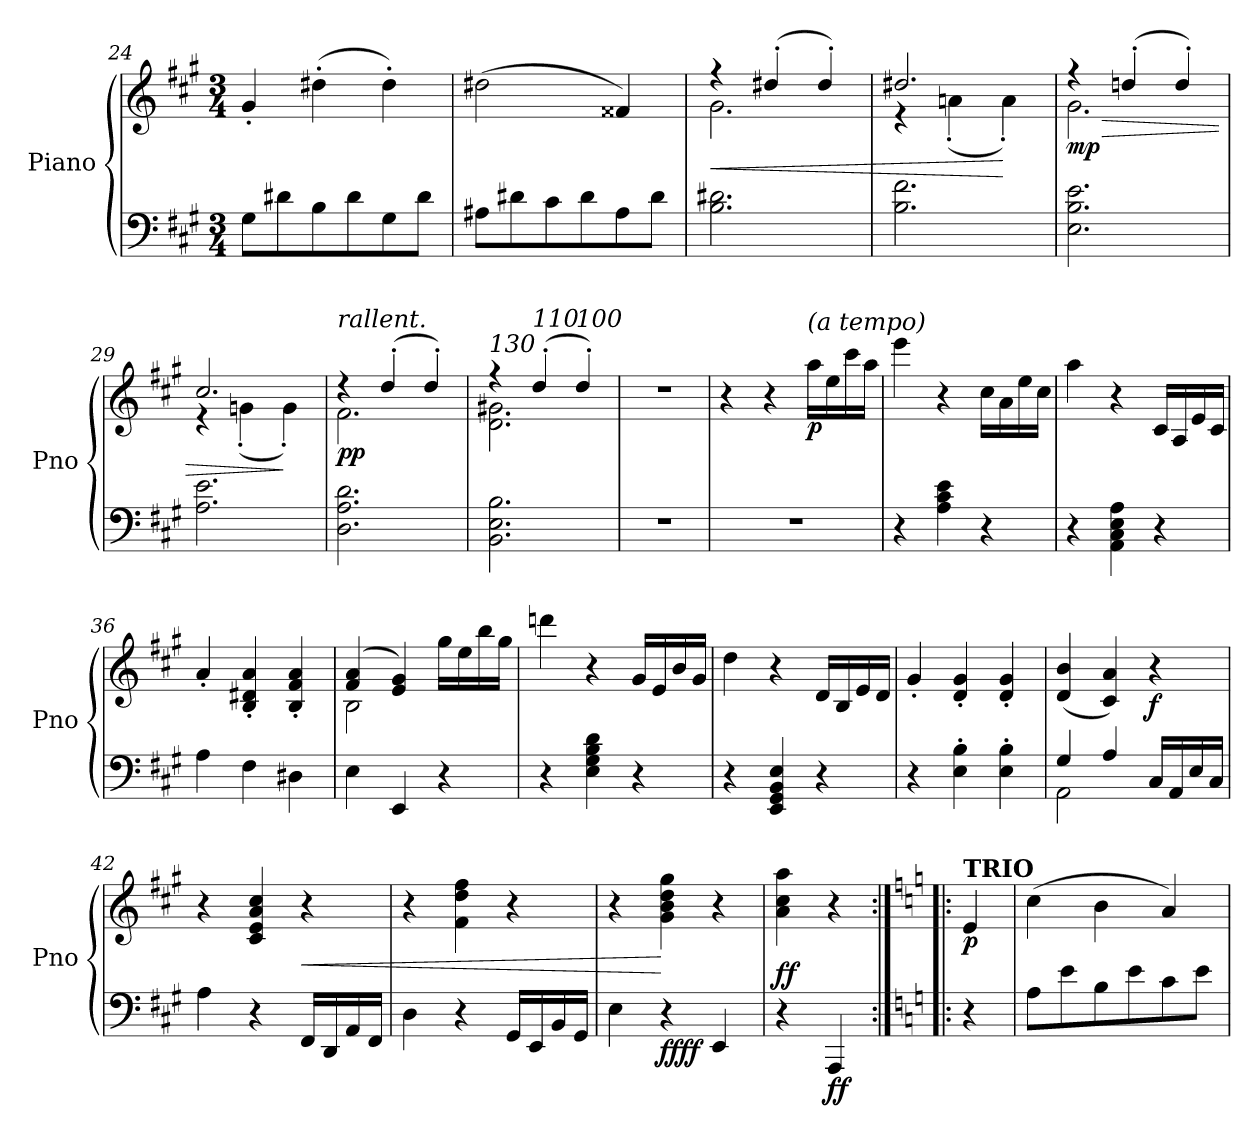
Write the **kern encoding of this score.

**kern	**kern	**dynam
*part1	*part1	*part1
*staff2	*staff1	*staff1/2
*I"Piano	*	*
*I'Pno	*	*
*clefF4	*clefG2	*
*k[f#c#g#]	*k[f#c#g#]	*
*M3/4	*M3/4	*
=24	=24	=24
8G#\L	4g#'/	.
8d#X\	.	.
8B\	(4dd#X'\	.
8d#\	.	.
8G#\	4dd#'\)	.
8d#\J	.	.
!!LO:LB:g=z
=25	=25	=25
8A#X\L	(2dd#X\	.
8d#X\	.	.
8c#\	.	.
8d#\	.	.
8A#\	4f##X/)	.
8d#\J	.	.
=26	=26	=26
!	!	!LO:HP:b
*	*^	*
2.B\ 2.d#X\	4r	2.g#\	<
.	(4dd#X'/	.	.
.	4dd#'/)	.	.
=27	=27	=27	=27
2.B\ 2.f#\	2.dd#X/	4r	.
.	.	(>4an'\	.
.	.	4a'\)	[
=28	=28	=28	=28
!	!	!	!LO:HP:b
!	!	!	!LO:DY:n=1:b
2.E\ 2.B\ 2.e\	4r	2.g#\	> mp
.	(4ddn'/	.	.
.	4dd'/)	.	.
=29	=29	=29	=29
2.A\ 2.e\	2.cc#/	4r	.
.	.	(>4gn'\	.
.	.	4g'\)	]
=30	=30	=30	=30
!	!LO:TX:a:i:t=rallent.	!	!
!	!	!	!LO:DY:b
2.D\ 2.A\ 2.d\	4r	2.f#\	pp
.	(4dd'/	.	.
.	4dd'/)	.	.
=31	=31	=31	=31
!	!LO:TX:a:i:t=130	!	!
2.BB\ 2.E\ 2.B\	4r	2.d\ 2.g#X\	.
!	!LO:TX:a:i:t=110	!	!
.	(4dd'/	.	.
!	!LO:TX:a:i:t=100	!	!
.	4dd'/)	.	.
*	*v	*v	*
=32	=32	=32
2.r	2.r	.
!!LO:PB:g=z
=33	=33	=33
2.r	4r	.
.	4r	.
!	!LO:TX:a:i:t=(a tempo)	!
!	!	!LO:DY:b
.	16aa\LL	p
.	16ee\	.
.	16ccc#\	.
.	16aa\JJ	.
=34	=34	=34
4r	4eee\	.
4A\ 4c#\ 4e\	4r	.
4r	16cc#\LL	.
.	16a\	.
.	16ee\	.
.	16cc#\JJ	.
=35	=35	=35
4r	4aa\	.
4AA\ 4C#\ 4E\ 4A\	4r	.
4r	16c#/LL	.
.	16A/	.
.	16e/	.
.	16c#/JJ	.
=36	=36	=36
4A\	4a'/	.
4F#\	4B/' 4d#X/' 4a/'	.
4D#X\	4B/' 4f#/' 4a/'	.
=37	=37	=37
*	*^	*
4E\	(4f#/ 4a/	2B\	.
4EE/	4e/ 4g#/)	.	.
4r	16gg#\LL	4ryy	.
.	16ee\	.	.
.	16bb\	.	.
.	16gg#\JJ	.	.
*	*v	*v	*
=38	=38	=38
4r	4dddn\	.
4E\ 4G#\ 4B\ 4d\	4r	.
4r	16g#/LL	.
.	16e/	.
.	16b/	.
.	16g#/JJ	.
!!LO:LB:g=z
=39	=39	=39
4r	4dd\	.
4EE/ 4GG#/ 4BB/ 4E/	4r	.
4r	16d/LL	.
.	16B/	.
.	16e/	.
.	16d/JJ	.
=40	=40	=40
4r	4g#'/	.
4E\' 4B\'	4d/' 4g#/'	.
4E\' 4B\'	4d/' 4g#/'	.
=41	=41	=41
*^	*	*
4G#/	2AA\	(4d/ 4b/	.
4A/	.	4c#/ 4a/)	.
!	!	!	!LO:DY:b
16C#/LL	4ryy	4r	f
16AA/	.	.	.
16E/	.	.	.
16C#/JJ	.	.	.
*v	*v	*	*
=42	=42	=42
4A\	4r	.
4r	4c#/ 4e/ 4a/ 4cc#/	.
!	!	!LO:HP:b
!	!	!LO:DY:n=1:b
16FF#/LL	4r	< other-dynamics
16DD/	.	.
16AA/	.	.
16FF#/JJ	.	.
=43	=43	=43
4D\	4r	.
4r	4f#\ 4dd\ 4ff#\	.
16GG#/LL	4r	.
16EE/	.	.
16BB/	.	.
16GG#/JJ	.	.
=44	=44	=44
4E\	4r	.
!	!	!LO:DY:n=1:b=2
!	!	!LO:DY:n=2:b
4r	4g#\ 4b\ 4dd\ 4gg#\	[ ff ff
4EE/	4r	.
=45	=45	=45
!	!	!LO:DY:a=2
4r	4a\ 4cc#\ 4aa\	ff
!	!	!LO:DY:b=2
4AAA/	4r	ff
!!LO:LB:g=z
=46:|!|:	=46:|!|:	=46:|!|:
*k[]	*k[]	*
!	!LO:TX:a:B:t=TRIO	!
!	!	!LO:DY:b
4r	4e/	p
=47	=47	=47
8A\L	(4cc\	.
8e\	.	.
8B\	4b\	.
8e\	.	.
8c\	4a/)	.
8e\J	.	.
=	=	=
*-	*-	*-
